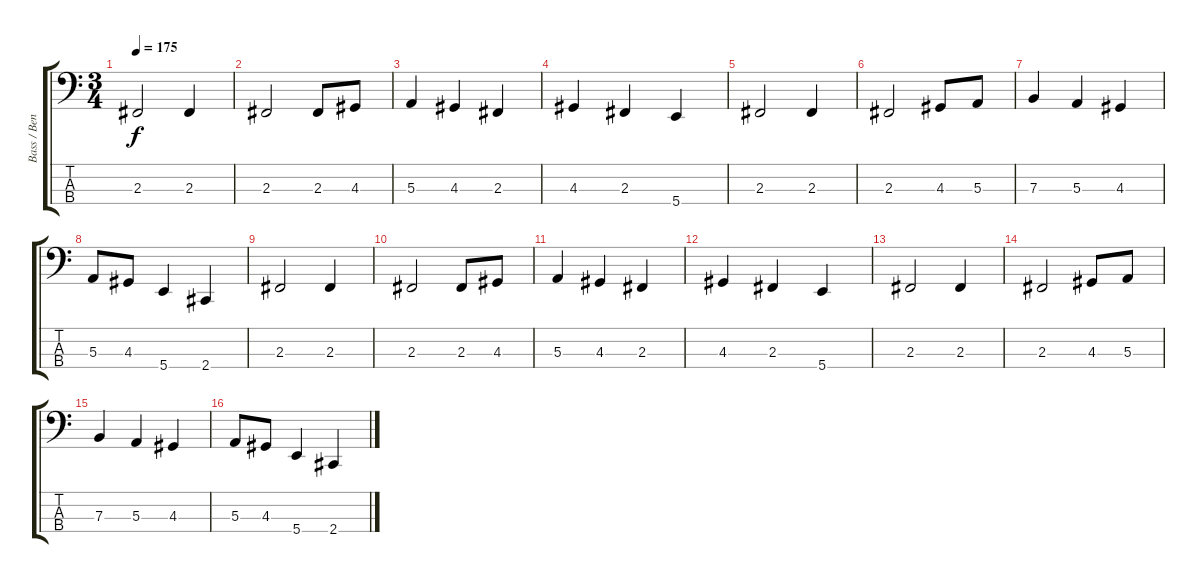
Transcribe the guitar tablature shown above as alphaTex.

\track ("Bass / Ben" "Bass / Ben") {instrument electricbassfinger}
\staff {score tabs}
\tuning (D2 A1 E1 B0) {hide}
\ts (3 4)
\section ("" "")
\tempo 175
\clef f4
\ks c
2.3.2{dy f} 2.3.4 |
2.3.2 2.3.8 4.3.8 |
5.3.4 4.3.4 2.3.4 |
4.3.4 2.3.4 5.4.4 |
2.3.2 2.3.4 |
2.3.2 4.3.8 5.3.8 |
7.3.4 5.3.4 4.3.4 |
5.3.8 4.3.8 5.4.4 2.4.4 |
2.3.2 2.3.4 |
2.3.2 2.3.8 4.3.8 |
5.3.4 4.3.4 2.3.4 |
4.3.4 2.3.4 5.4.4 |
2.3.2 2.3.4 |
2.3.2 4.3.8 5.3.8 |
7.3.4 5.3.4 4.3.4 |
5.3.8 4.3.8 5.4.4 2.4.4
